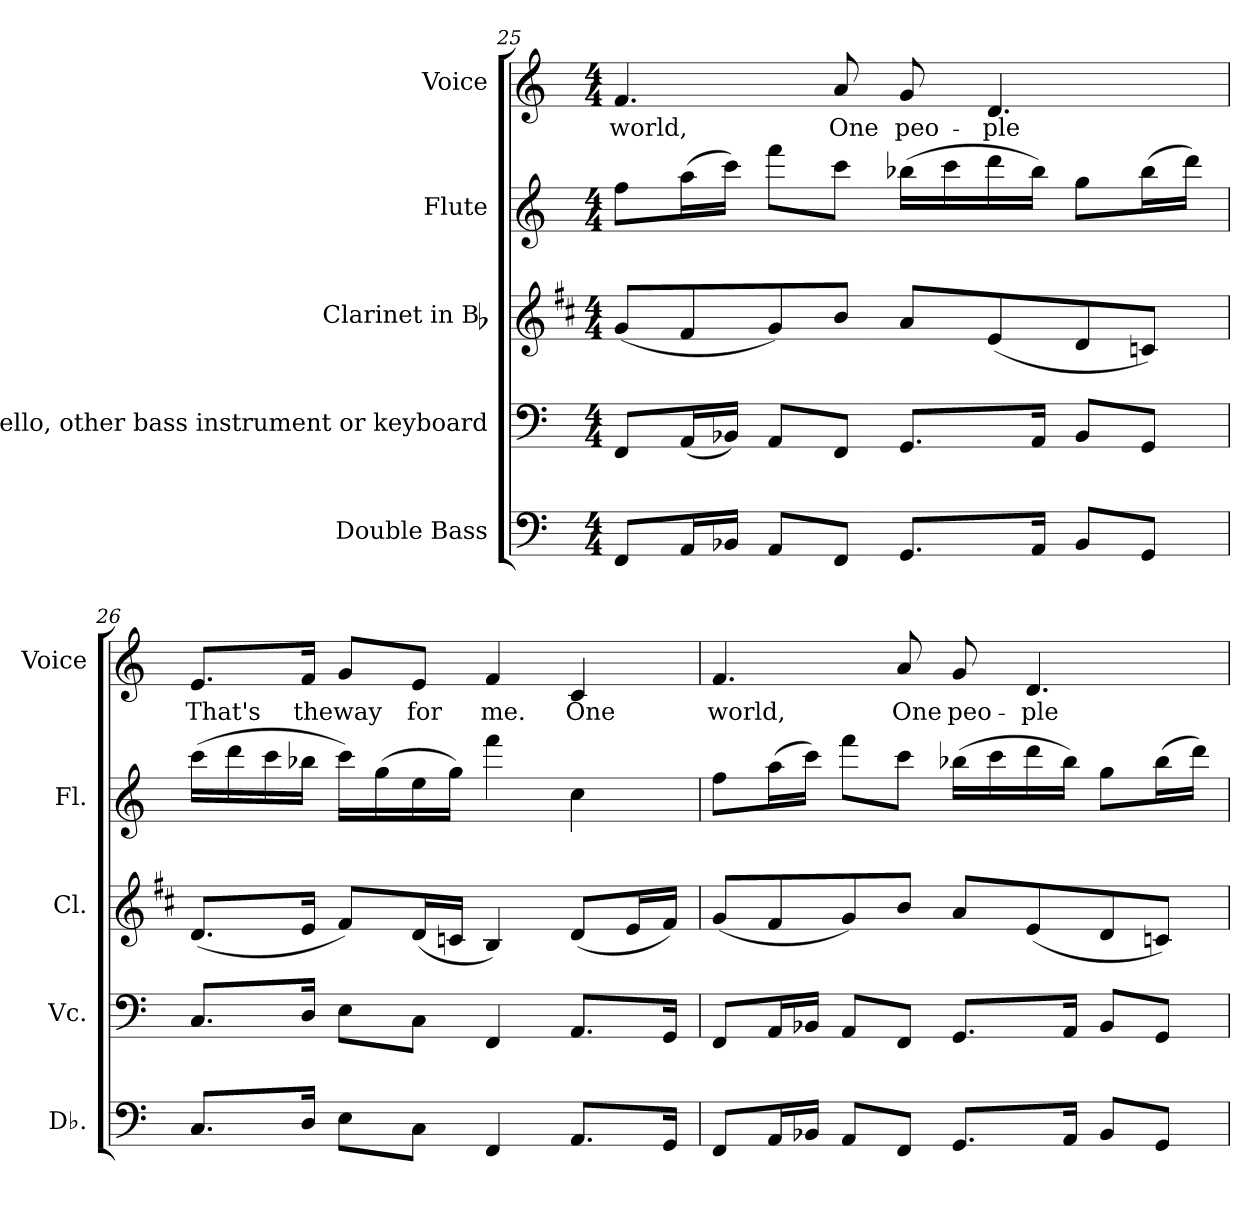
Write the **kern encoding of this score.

**kern	**kern	**kern	**kern	**kern	**text
*part5	*part4	*part3	*part2	*part1	*part1
*staff5	*staff4	*staff3	*staff2	*staff1	*staff1
*I"Double Bass	*I"Violoncello, other bass instrument or keyboard	*I"Clarinet in Bb	*I"Flute	*I"Voice	*
*I'Db.	*I'Vc.	*I'Cl.	*I'Fl.	*I'Voice	*
!!LO:PB:g=z
*clefF4	*clefF4	*clefG2	*clefG2	*clefG2	*
*ITrd7c12	*	*ITrd1c2	*	*	*
*k[]	*k[]	*k[]	*k[]	*k[]	*
*C:	*C:	*C:	*C:	*C:	*
*M4/4	*M4/4	*M4/4	*M4/4	*M4/4	*
=25	=25	=25	=25	=25	=25
!	!	!	!	!	!LO:LY:b:color=#000000
8FFFi/L	8FFi/L	(8fi/L	8ffi\L	4.fi/	world,
16AAAi/L	(16AAi/L	8ei/	(16aai\L	.	.
16BBB-Xi/JJ	16BB-Xi/JJ)	.	16ccci\JJ)	.	.
8AAAi/L	8AAi/L	8fi/)	8fffi\L	.	.
!	!	!	!	!	!LO:LY:b:color=#000000
8FFFi/J	8FFi/J	8ai/J	8ccci\J	8ai/	One
!	!	!	!	!	!LO:LY:b:color=#000000
8.GGGi/L	8.GGi/L	8gi/L	(16bb-Xi\LL	8gi/	peo-
.	.	.	16ccci\	.	.
!	!	!	!	!	!LO:LY:b:color=#000000
.	.	(8di/	16dddi\	4.di/	-ple
16AAAi/Jk	16AAi/Jk	.	16bb-i\JJ)	.	.
8BBB-i/L	8BB-i/L	8ci/	8ggi\L	.	.
8GGGi/J	8GGi/J	8B-Xi/J)	(16bb-i\L	.	.
.	.	.	16dddi\JJ)	.	.
=26	=26	=26	=26	=26	=26
!	!	!	!	!	!LO:LY:b:color=#000000
8.CCi/L	8.Ci/L	(8.ci/L	(16ccci\LL	8.ei/L	That's
.	.	.	16dddi\	.	.
.	.	.	16ccci\	.	.
!	!	!	!	!	!LO:LY:b:color=#000000
16DDi/Jk	16Di/Jk	16di/Jk	16bb-Xi\JJ	16fi/Jk	the
!	!	!	!	!	!LO:LY:b:color=#000000
8EEi\L	8Ei\L	8ei/L)	16ccci\LL)	8gi/L	way
.	.	.	(16ggi\	.	.
!	!	!	!	!	!LO:LY:b:color=#000000
8CCi\J	8Ci\J	(16ci/L	16eei\	8ei/J	for
.	.	16B-Xi/JJ	16ggi\JJ)	.	.
!	!	!	!	!	!LO:LY:b:color=#000000
4FFFi/	4FFi/	4Ai/)	4fffi\	4fi/	me.
!	!	!	!	!	!LO:LY:b:color=#000000
8.AAAi/L	8.AAi/L	(8ci/L	4cci\	4ci/	One
.	.	16di/L	.	.	.
16GGGi/Jk	16GGi/Jk	16ei/JJ)	.	.	.
=27	=27	=27	=27	=27	=27
!	!	!	!	!	!LO:LY:b:color=#000000
8FFFi/L	8FFi/L	(8fi/L	8ffi\L	4.fi/	world,
16AAAi/L	16AAi/L	8ei/	(16aai\L	.	.
16BBB-Xi/JJ	16BB-Xi/JJ	.	16ccci\JJ)	.	.
8AAAi/L	8AAi/L	8fi/)	8fffi\L	.	.
!	!	!	!	!	!LO:LY:b:color=#000000
8FFFi/J	8FFi/J	8ai/J	8ccci\J	8ai/	One
!	!	!	!	!	!LO:LY:b:color=#000000
8.GGGi/L	8.GGi/L	8gi/L	(16bb-Xi\LL	8gi/	peo-
.	.	.	16ccci\	.	.
!	!	!	!	!	!LO:LY:b:color=#000000
.	.	(8di/	16dddi\	4.di/	-ple
16AAAi/Jk	16AAi/Jk	.	16bb-i\JJ)	.	.
8BBB-i/L	8BB-i/L	8ci/	8ggi\L	.	.
8GGGi/J	8GGi/J	8B-Xi/J)	(16bb-i\L	.	.
.	.	.	16dddi\JJ)	.	.
=	=	=	=	=	=
*-	*-	*-	*-	*-	*-
